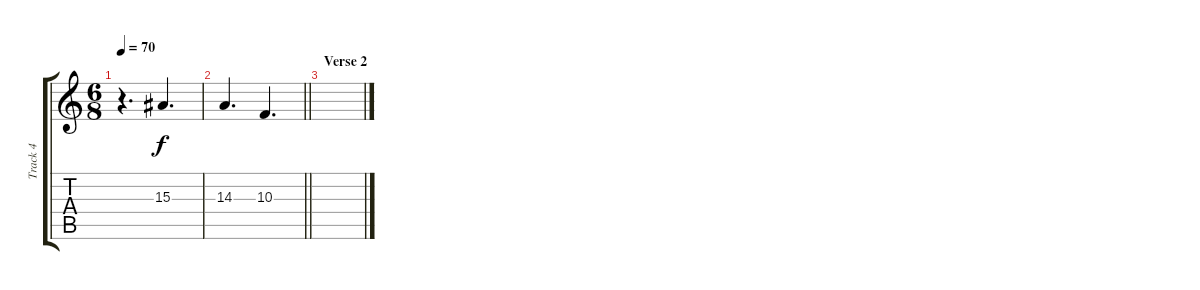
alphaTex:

\track ("Track 4" "Track 4") {instrument stringensemble1}
\staff {score tabs}
\tuning (E4 B3 G3 D3 A2 E2) {hide}
\ts (6 8)
\tempo 70
\clef g2
\ks c
r.4{d dy f} 15.3.4{d} |
\barLineRight lightlight
14.3.4{d} 10.3.4{d} |
\section ("" "Verse 2")
